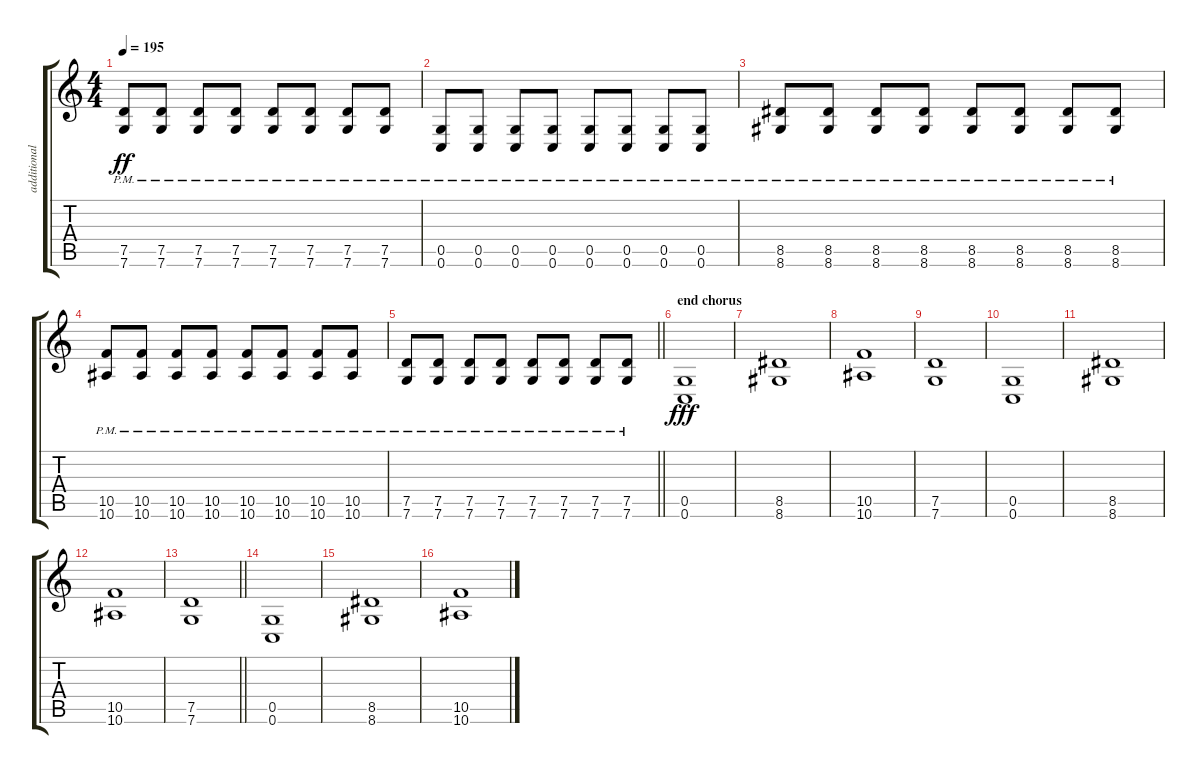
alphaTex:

\track ("additional guitar" "additional") {instrument overdrivenguitar}
\staff {score tabs}
\tuning (D4 A3 F3 C3 G2 C2) {hide}
\ts (4 4)
\tempo 195
\clef g2
\ks c
(7.5{pm} 7.6{pm}).8{dy ff} (7.5{pm} 7.6{pm}).8 (7.5{pm} 7.6{pm}).8 (7.5{pm} 7.6{pm}).8 (7.5{pm} 7.6{pm}).8 (7.5{pm} 7.6{pm}).8 (7.5{pm} 7.6{pm}).8 (7.5{pm} 7.6{pm}).8 |
(0.5{pm} 0.6{pm}).8 (0.5{pm} 0.6{pm}).8 (0.5{pm} 0.6{pm}).8 (0.5{pm} 0.6{pm}).8 (0.5{pm} 0.6{pm}).8 (0.5{pm} 0.6{pm}).8 (0.5{pm} 0.6{pm}).8 (0.5{pm} 0.6{pm}).8 |
(8.5{pm} 8.6{pm}).8 (8.5{pm} 8.6{pm}).8 (8.5{pm} 8.6{pm}).8 (8.5{pm} 8.6{pm}).8 (8.5{pm} 8.6{pm}).8 (8.5{pm} 8.6{pm}).8 (8.5{pm} 8.6{pm}).8 (8.5{pm} 8.6{pm}).8 |
(10.5{pm} 10.6{pm}).8 (10.5{pm} 10.6{pm}).8 (10.5{pm} 10.6{pm}).8 (10.5{pm} 10.6{pm}).8 (10.5{pm} 10.6{pm}).8 (10.5{pm} 10.6{pm}).8 (10.5{pm} 10.6{pm}).8 (10.5{pm} 10.6{pm}).8 |
\barLineRight lightlight
(7.5{pm} 7.6{pm}).8 (7.5{pm} 7.6{pm}).8 (7.5{pm} 7.6{pm}).8 (7.5{pm} 7.6{pm}).8 (7.5{pm} 7.6{pm}).8 (7.5{pm} 7.6{pm}).8 (7.5{pm} 7.6{pm}).8 (7.5{pm} 7.6{pm}).8 |
\section ("" "end chorus")
(0.5 0.6).1{dy fff} |
(8.5 8.6).1 |
(10.5 10.6).1 |
(7.5 7.6).1 |
(0.5 0.6).1 |
(8.5 8.6).1 |
(10.5 10.6).1 |
\barLineRight lightlight
(7.5 7.6).1 |
(0.5 0.6).1 |
(8.5 8.6).1 |
(10.5 10.6).1
